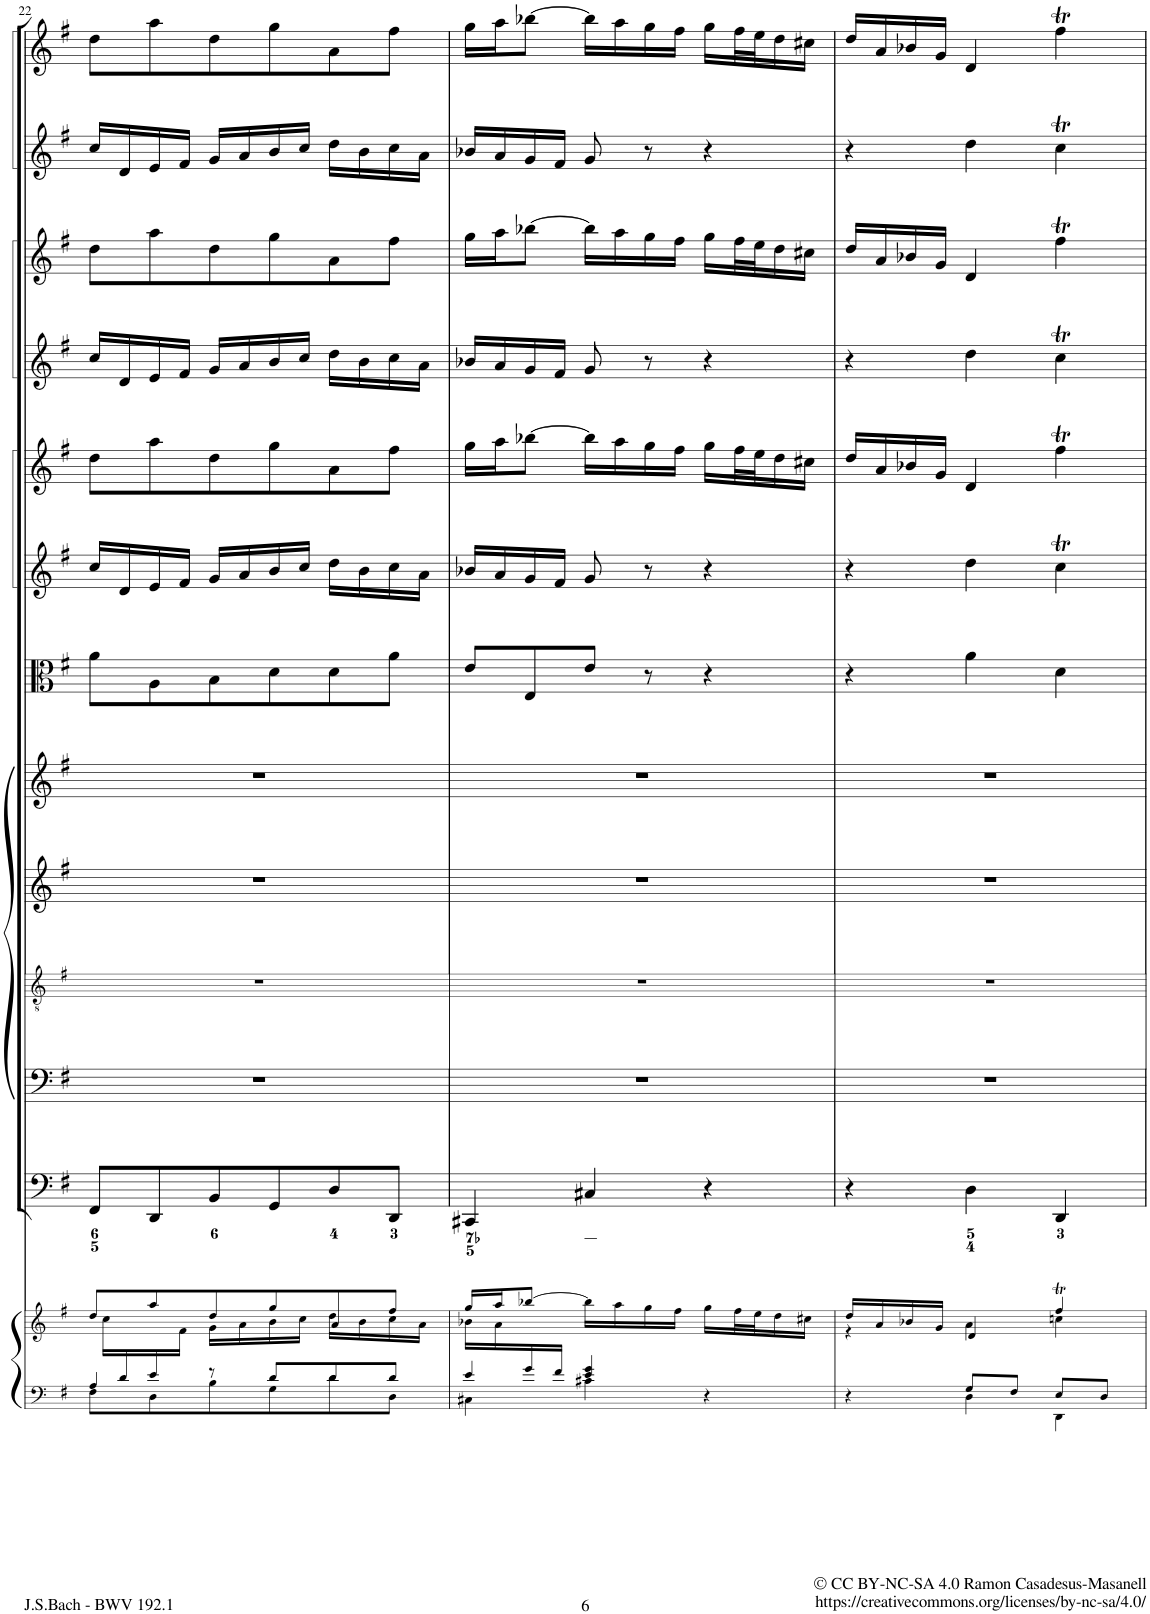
**kern	**kern	**kern	**kern	**kern	**kern	**kern	**kern	**kern	**kern	**kern	**kern	**kern	**kern
*part13	*part13	*part12	*part11	*part10	*part9	*part8	*part7	*part6	*part5	*part4	*part3	*part2	*part1
*staff14	*staff13	*staff12	*staff11	*staff10	*staff9	*staff8	*staff7	*staff6	*staff5	*staff4	*staff3	*staff2	*staff1
*I"Piano reduction	*	*I"Continuo	*I"Basso	*I"Tenore *	*I"Alto	*I"Soprano	*I"Viola	*I"Violino II	*I"Violino I	*I"Oboe II	*I"Oboe I	*I"Flauto traverso II	*I"Flauto traverso I
*I'Pno	*	*	*	*	*	*	*I'Vla	*I'Vln	*I'Vln	*I'Ob	*I'Ob	*	*
!!LO:PB:g=z
*clefF4	*clefG2	*clefF4	*clefF4	*clefGv2	*clefG2	*clefG2	*clefC3	*clefG2	*clefG2	*clefG2	*clefG2	*clefG2	*clefG2
*k[f#]	*k[f#]	*k[f#]	*k[f#]	*k[f#]	*k[f#]	*k[f#]	*k[f#]	*k[f#]	*k[f#]	*k[f#]	*k[f#]	*k[f#]	*k[f#]
*M3/4	*M3/4	*M3/4	*M3/4	*M3/4	*M3/4	*M3/4	*M3/4	*M3/4	*M3/4	*M3/4	*M3/4	*M3/4	*M3/4
=22	=22	=22	=22	=22	=22	=22	=22	=22	=22	=22	=22	=22	=22
*^	*^	*	*	*	*	*	*	*	*	*	*	*	*
*	*^	*	*	*	*	*	*	*	*	*	*	*	*	*	*
16ryy	4A/	8F#\L	8dd/L	16cc\LL	8FF#/L	2.r	2.r	2.r	2.r	8a\L	16cc/LL	8dd\L	16cc/LL	8dd\L	16cc/LL	8dd\L
16d/	.	.	.	8ryy	.	.	.	.	.	.	16d/	.	16d/	.	16d/	.
16e/	.	8D\	8aa/	.	8DD/	.	.	.	.	8A\	16e/	8aa\	16e/	8aa\	16e/	8aa\
2ryy	.	.	.	16f#\JJ	.	.	.	.	.	.	16f#/JJ	.	16f#/JJ	.	16f#/JJ	.
.	8r	8B\	8dd/	16g\LL	8BB/	.	.	.	.	8B\	16g/LL	8dd\	16g/LL	8dd\	16g/LL	8dd\
.	.	.	.	16a\	.	.	.	.	.	.	16a/	.	16a/	.	16a/	.
.	8d/L	8G\	8gg/	16b\	8GG/	.	.	.	.	8d\	16b/	8gg\	16b/	8gg\	16b/	8gg\
.	.	.	.	16cc\JJ	.	.	.	.	.	.	16cc/JJ	.	16cc/JJ	.	16cc/JJ	.
.	8d/	8d\	8a/	16dd\LL	8D/	.	.	.	.	8d\	16dd\LL	8a\	16dd\LL	8a\	16dd\LL	8a\
.	.	.	.	16b\	.	.	.	.	.	.	16b\	.	16b\	.	16b\	.
.	8d/J	8D\J	8ff#/J	16cc\	8DD/J	.	.	.	.	8a\J	16cc\	8ff#\J	16cc\	8ff#\J	16cc\	8ff#\J
16ryy	.	.	.	16a\JJ	.	.	.	.	.	.	16a\JJ	.	16a\JJ	.	16a\JJ	.
=23	=23	=23	=23	=23	=23	=23	=23	=23	=23	=23	=23	=23	=23	=23	=23	=23
8ryy	4e/	4C#X\	16gg/LL	16b-X\LL	4CC#X/	2.r	2.r	2.r	2.r	8e/L	16b-X/LL	16gg\LL	16b-X/LL	16gg\LL	16b-X/LL	16gg\LL
.	.	.	16aa/J	16a\	.	.	.	.	.	.	16a/	16aa\J	16a/	16aa\J	16a/	16aa\J
16g/	.	.	[8bb-X/J	8ryy	.	.	.	.	.	8E/	16g/	[8bb-X\J	16g/	[8bb-X\J	16g/	[8bb-X\J
16f#/JJ	.	.	.	.	.	.	.	.	.	.	16f#/JJ	.	16f#/JJ	.	16f#/JJ	.
2ryy	4e/ 4g/	4c#X\	16bb-\LL]	2ryy	4C#X/	.	.	.	.	8e/J	8g/	16bb-\LL]	8g/	16bb-\LL]	8g/	16bb-\LL]
.	.	.	16aa\	.	.	.	.	.	.	.	.	16aa\	.	16aa\	.	16aa\
.	.	.	16gg\	.	.	.	.	.	.	8r	8r	16gg\	8r	16gg\	8r	16gg\
.	.	.	16ff#\JJ	.	.	.	.	.	.	.	.	16ff#\JJ	.	16ff#\JJ	.	16ff#\JJ
.	4r	4ryy	16gg\LL	.	4r	.	.	.	.	4r	4r	16gg\LL	4r	16gg\LL	4r	16gg\LL
.	.	.	32ff#\L	.	.	.	.	.	.	.	.	32ff#\L	.	32ff#\L	.	32ff#\L
.	.	.	32ee\J	.	.	.	.	.	.	.	.	32ee\J	.	32ee\J	.	32ee\J
.	.	.	16dd\	.	.	.	.	.	.	.	.	16dd\	.	16dd\	.	16dd\
.	.	.	16cc#X\JJ	.	.	.	.	.	.	.	.	16cc#X\JJ	.	16cc#X\JJ	.	16cc#X\JJ
*	*v	*v	*	*	*	*	*	*	*	*	*	*	*	*	*	*
=24	=24	=24	=24	=24	=24	=24	=24	=24	=24	=24	=24	=24	=24	=24	=24
4r	4ryy	16dd/LL	4r	4r	2.r	2.r	2.r	2.r	4r	4r	16dd/LL	4r	16dd/LL	4r	16dd/LL
.	.	16a/	.	.	.	.	.	.	.	.	16a/	.	16a/	.	16a/
.	.	16b-X/	.	.	.	.	.	.	.	.	16b-X/	.	16b-X/	.	16b-X/
.	.	16g/JJ	.	.	.	.	.	.	.	.	16g/JJ	.	16g/JJ	.	16g/JJ
8G/L	4D\	4d/	4a\	4D\	.	.	.	.	4a\	4dd\	4d/	4dd\	4d/	4dd\	4d/
8F#/J	.	.	.	.	.	.	.	.	.	.	.	.	.	.	.
8E/L	4DD\	4ff#t/	4ccn\	4DD/	.	.	.	.	4d\	4ccT\	4ff#t\	4ccT\	4ff#t\	4ccT\	4ff#t\
8D/J	.	.	.	.	.	.	.	.	.	.	.	.	.	.	.
*v	*v	*	*	*	*	*	*	*	*	*	*	*	*	*	*
*	*v	*v	*	*	*	*	*	*	*	*	*	*	*	*
=	=	=	=	=	=	=	=	=	=	=	=	=	=
*-	*-	*-	*-	*-	*-	*-	*-	*-	*-	*-	*-	*-	*-
